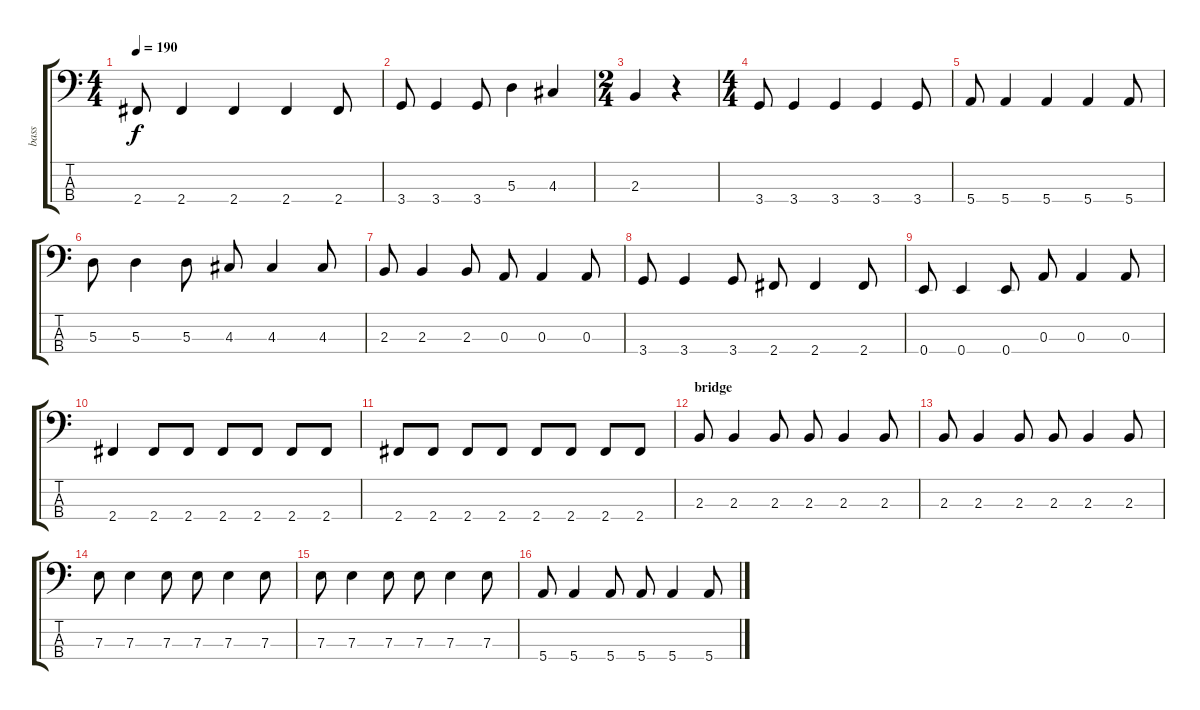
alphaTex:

\track ("bass" "bass") {instrument electricbassfinger}
\staff {score tabs}
\tuning (G2 D2 A1 E1) {hide}
\ts (4 4)
\tempo 190
\clef f4
\ks c
2.4.8{dy f} 2.4.4 2.4.4 2.4.4 2.4.8 |
3.4.8 3.4.4 3.4.8 5.3.4 4.3.4 |
\ts (2 4)
2.3.4 r.4 |
\ts (4 4)
3.4.8 3.4.4 3.4.4 3.4.4 3.4.8 |
5.4.8 5.4.4 5.4.4 5.4.4 5.4.8 |
5.3.8 5.3.4 5.3.8 4.3.8 4.3.4 4.3.8 |
2.3.8 2.3.4 2.3.8 0.3.8 0.3.4 0.3.8 |
3.4.8 3.4.4 3.4.8 2.4.8 2.4.4 2.4.8 |
0.4.8 0.4.4 0.4.8 0.3.8 0.3.4 0.3.8 |
2.4.4 2.4.8 2.4.8 2.4.8 2.4.8 2.4.8 2.4.8 |
2.4.8 2.4.8 2.4.8 2.4.8 2.4.8 2.4.8 2.4.8 2.4.8 |
\section ("" "bridge")
2.3.8 2.3.4 2.3.8 2.3.8 2.3.4 2.3.8 |
2.3.8 2.3.4 2.3.8 2.3.8 2.3.4 2.3.8 |
7.3.8 7.3.4 7.3.8 7.3.8 7.3.4 7.3.8 |
7.3.8 7.3.4 7.3.8 7.3.8 7.3.4 7.3.8 |
5.4.8 5.4.4 5.4.8 5.4.8 5.4.4 5.4.8
